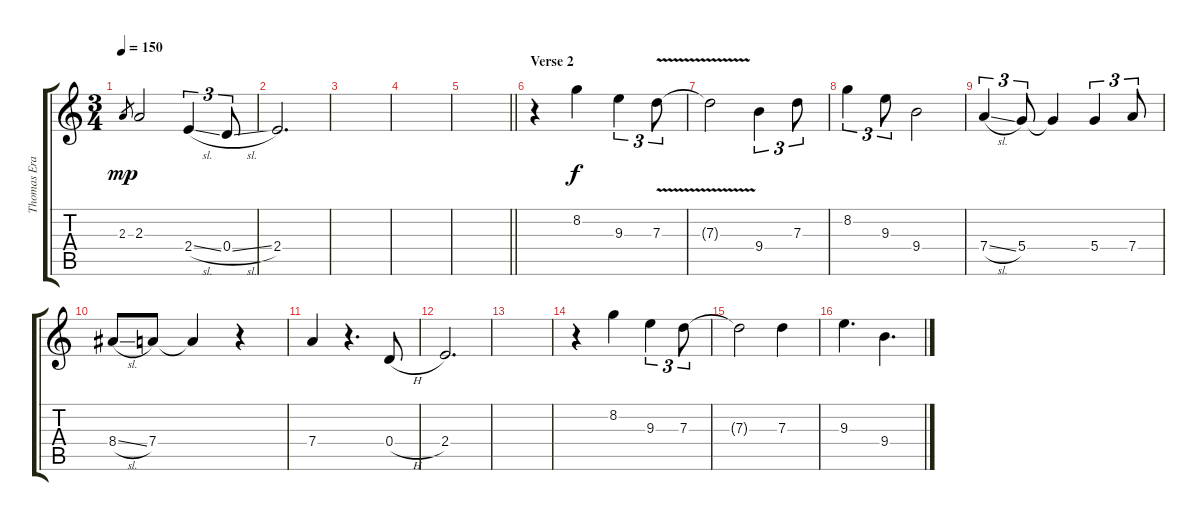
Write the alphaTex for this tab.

\track ("Thomas Erak (Vocal)" "Thomas Era") {instrument electricguitarjazz}
\staff {score tabs}
\tuning (E4 B3 G3 D3 A2 E2) {hide}
\ts (3 4)
\tempo 150
\clef g2
\ks c
2.3.8{gr dy mp} 2.3.2 2.4{sl}.4{tu (3 2)} 0.4{sl}.8{tu (3 2)} |
2.4.2{d} |
|
|
\barLineRight lightlight
|
\section ("" "Verse 2")
r.4 8.2.4{dy f} 9.3.4{tu (3 2)} 7.3{v}.8{tu (3 2)} |
7.3{t}.2 9.4.4{tu (3 2)} 7.3.8{tu (3 2)} |
8.2.4{tu (3 2)} 9.3.8{tu (3 2)} 9.4.2 |
7.4{sl}.4{tu (3 2)} 5.4.8{tu (3 2)} 5.4{t}.4 5.4.4{tu (3 2)} 7.4.8{tu (3 2)} |
8.4{sl}.8 7.4.8 7.4{t}.4 r.4 |
7.4.4 r.4{d} 0.4{h}.8 |
2.4.2{d} |
|
r.4 8.2.4 9.3.4{tu (3 2)} 7.3.8{tu (3 2)} |
7.3{t}.2 7.3.4 |
9.3.4{d} 9.4.4{d}
